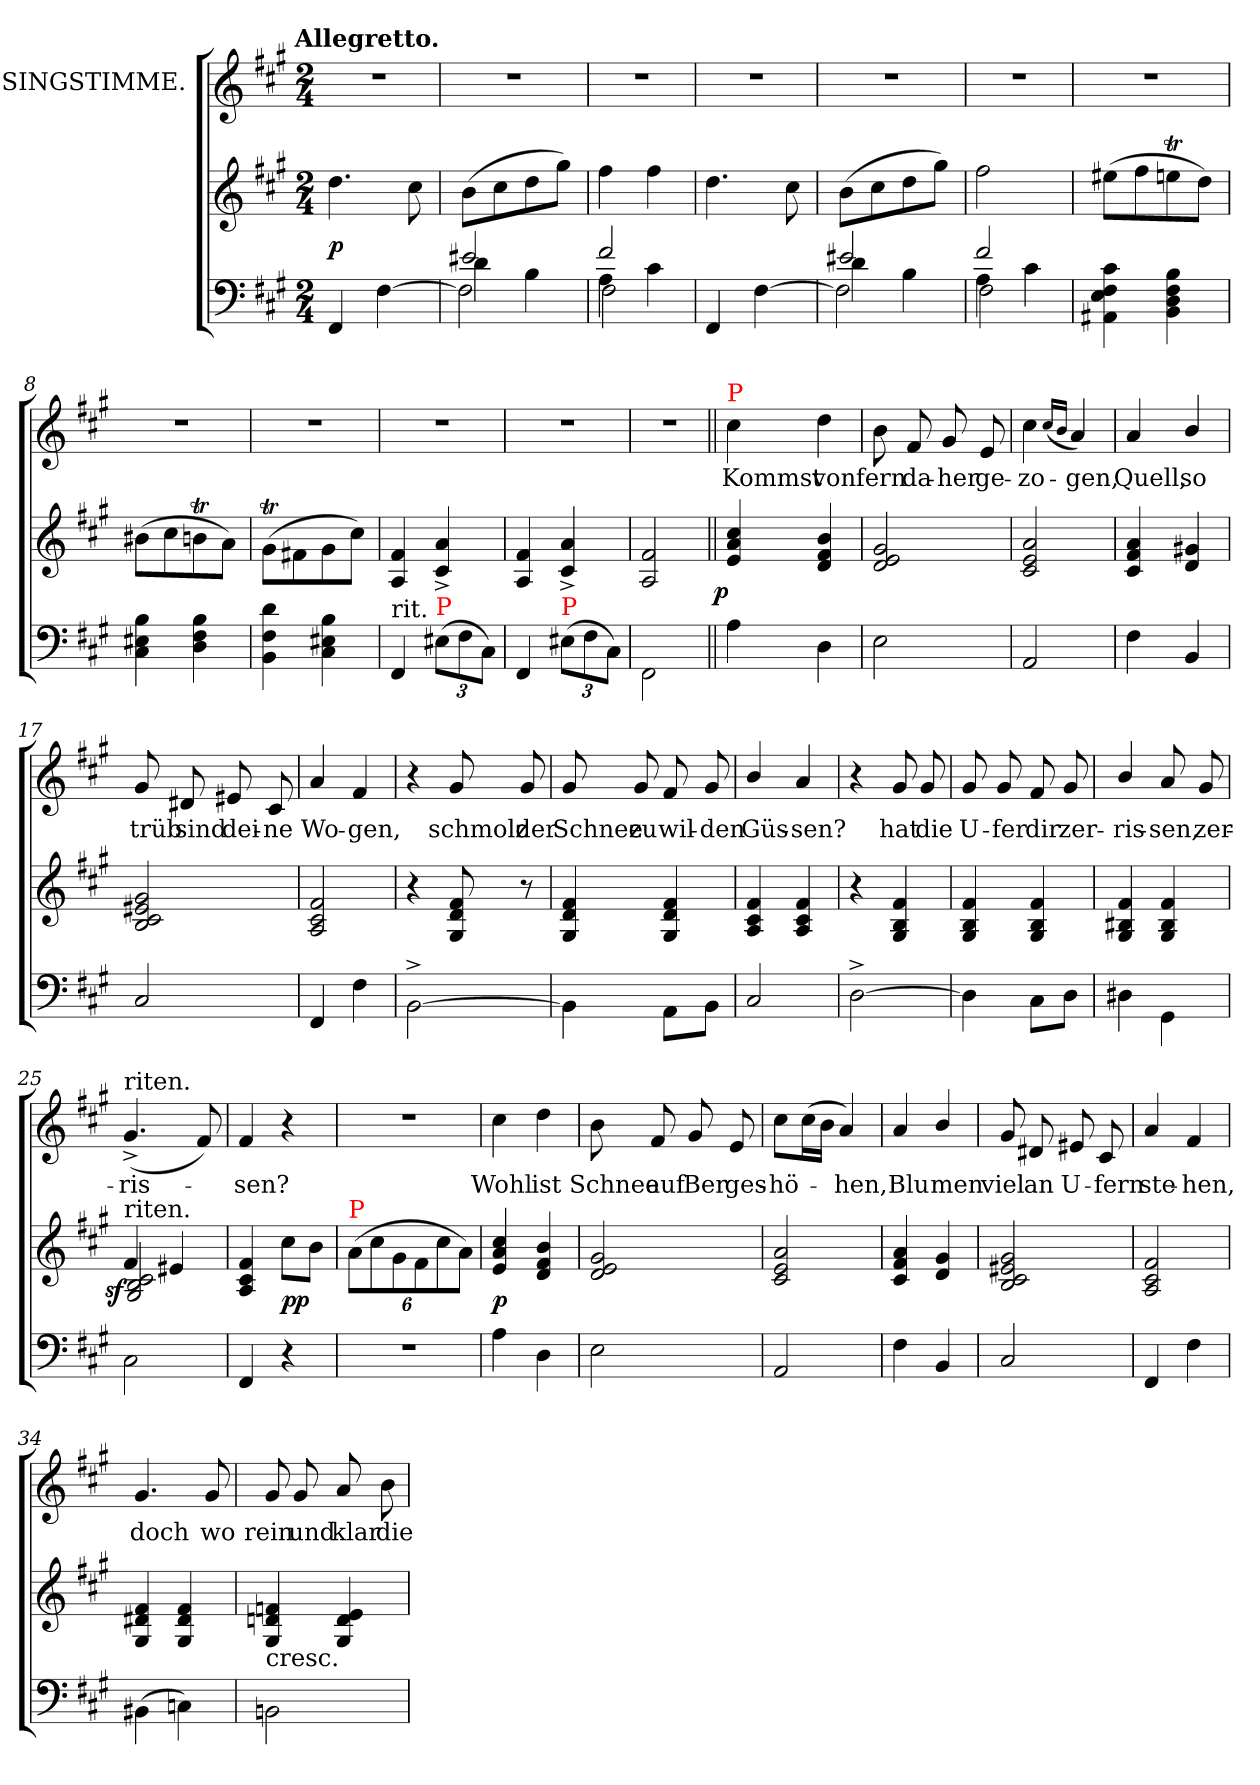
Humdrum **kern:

**kern	**kern	**dynam	**kern	**text
*part2	*part2	*part2	*part1	*part1
*staff3	*staff2	*staff2/3	*staff1	*staff1
*	*	*	*I"SINGSTIMME.	*
*clefF4	*clefG2	*	*clefG2	*
*k[f#c#g#]	*k[f#c#g#]	*	*k[f#c#g#]	*
*f#:	*f#:	*	*f#:	*
!!LO:TX:omd:t=Allegretto.
*M2/4	*M2/4	*	*M2/4	*
*MM116	*MM116	*	*MM116	*
=1	=1	=1	=1	=1
4FF#	4.dd	p	2rdd	.
[4F#	.	.	.	.
.	8cc#	.	.	.
=2	=2	=2	=2	=2
*^	*	*	*	*
*	*^	*	*	*	*
2e#X	4d	2F#\]	(>8bL	.	2rdd	.
.	.	.	8cc#	.	.	.
.	4B	.	8dd	.	.	.
.	.	.	8gg#J)	.	.	.
=3	=3	=3	=3	=3	=3	=3
2f#	4A	2F#\	4ff#	.	2rdd	.
.	4c#	.	4ff#	.	.	.
*v	*v	*v	*	*	*	*
=4	=4	=4	=4	=4
4FF#	4.dd	.	2rdd	.
[4F#	.	.	.	.
.	8cc#	.	.	.
=5	=5	=5	=5	=5
*^	*	*	*	*
*	*^	*	*	*	*
2e#X	4d	2F#\]	(>8bL	.	2rdd	.
.	.	.	8cc#	.	.	.
.	4B	.	8dd	.	.	.
.	.	.	8gg#J)	.	.	.
=6	=6	=6	=6	=6	=6	=6
2f#	4A	2F#\	2ff#	.	2rdd	.
.	4c#	.	.	.	.	.
*	*v	*v	*	*	*	*
=7	=7	=7	=7	=7	=7
!LO:TX:a:t=rubato.	!	!	!	!	!
*v	*v	*	*	*	*
4c# 4F# 4E 4AA#X	(>8ee#XL	.	2rdd	.
.	8ff#	.	.	.
4B 4D 4F# 4BB	8eenT	.	.	.
.	8ddJ)	.	.	.
=8	=8	=8	=8	=8
4B 4E#X 4C#	(>8b#XL	.	2rdd	.
.	8cc#	.	.	.
4B 4F# 4D	8bnT	.	.	.
.	8aJ)	.	.	.
=9	=9	=9	=9	=9
4d 4F# 4BB	(>8g#t\L	.	2rdd	.
.	8f#X\	.	.	.
4B 4E#X 4C#	8g#\	.	.	.
.	8cc#\J)	.	.	.
=10	=10	=10	=10	=10
!LO:TX:a:t=rit.	!	!	!	!
4FF#	4f# 4A	.	2rdd	.
*Xbrackettup	*	*	*	*
!LO:TX:a:color=red:t=P	!	!	!	!
(>12E#XL	4a^> 4c#^>	.	.	.
12F#	.	.	.	.
12C#J)	.	.	.	.
=11	=11	=11	=11	=11
4FF#	4f# 4A	.	2rdd	.
!LO:TX:a:color=red:t=P	!	!	!	!
(>12E#XL	4a^> 4c#^>	.	.	.
12F#	.	.	.	.
12C#J)	.	.	.	.
=12	=12	=12	=12	=12
2FF#\	2f#/ 2A/	.	2rdd	.
=13||	=13||	=13||	=13||	=13||
!	!	!	!LO:TX:a:color=red:t=P	!
!	!	!LO:DY:rj	!	!
4A	4cc# 4a 4e	p	4cc#	Kommst
4D	4b 4f# 4d	.	4dd	von
=14	=14	=14	=14	=14
2E	2g# 2e 2d	.	8b	fern
.	.	.	8f#	da-
.	.	.	8g#	-her
.	.	.	8e	ge-
=15	=15	=15	=15	=15
2AA	2a 2e 2c#	.	4cc#	-zo-
.	.	.	(<16qqcc#/LL	.
.	.	.	16qqb/JJ	.
.	.	.	4a)	-gen,
=16	=16	=16	=16	=16
4F#	4a 4f# 4c#	.	4a	Quell,
4BB	4g#X 4d	.	4b/	so
=17	=17	=17	=17	=17
2C#	2g# 2e#X 2c# 2B	.	8g#	trüb
.	.	.	8d#X	sind
.	.	.	8e#X	dei-
.	.	.	8c#	-ne
=18	=18	=18	=18	=18
4FF#	2f# 2c# 2A	.	4a	Wo-
4F#	.	.	4f#	-gen,
=19	=19	=19	=19	=19
[2BB^>\	4r	.	4r	.
.	8f#/ 8d/ 8G#/	.	8g#	schmolz
.	8r	.	8g#	der
=20	=20	=20	=20	=20
4BB\]	4f#/ 4d/ 4G#/	.	8g#	Schnee
.	.	.	8g#	zu
8AA\L	4f#/ 4d/ 4G#/	.	8f#	wil-
8BB\J	.	.	8g#	-den
=21	=21	=21	=21	=21
2C#	4f# 4c# 4A	.	4b/	Güs-
.	4f# 4c# 4A	.	4a	-sen?
=22	=22	=22	=22	=22
[2D^>\	4r	.	4r	.
.	4f#/ 4B/ 4G#/	.	8g#	hat
.	.	.	8g#	die
=23	=23	=23	=23	=23
4D\]	4f#/ 4B/ 4G#/	.	8g#	U-
.	.	.	8g#	-fer
8C#\L	4f#/ 4B/ 4G#/	.	8f#	dir
8D\J	.	.	8g#	zer-
=24	=24	=24	=24	=24
4D#X\	4f#/ 4B#X/ 4G#/	.	4b/	-ris-
4GG#\	4f#/ 4B#/ 4G#/	.	8a	-sen,
.	.	.	8g#	zer-
=25	=25	=25	=25	=25
*	*^	*	*	*
!	!	!	!	!LO:TX:a:t=riten.	!
!	!LO:TX:a:t=riten.	!	!	!	!
!	!	!	!LO:DY:rj	!	!
2C#\	4f#	2c#/ 2B/ 2G#/	sf	(<4.g#^>	-ris-
.	4e#X	.	.	.	.
.	.	.	.	8f#)	.
*	*v	*v	*	*	*
=26	=26	=26	=26	=26
4FF#	4f# 4c# 4A	.	4f#	sen?
4r	8cc#\L	pp	4r	.
.	8bJ	.	.	.
=27	=27	=27	=27	=27
*	*Xbrackettup	*	*	*
!	!LO:TX:a:color=red:t=P	!	!	!
2rF	(>12a\L	.	2rdd	.
.	12cc#\	.	.	.
.	12g#\	.	.	.
.	12f#\	.	.	.
.	12cc#\	.	.	.
.	12a\J)	.	.	.
=28	=28	=28	=28	=28
4A	4cc# 4a 4e	p	4cc#	Wohl
4D	4b 4f# 4d	.	4dd	ist
=29	=29	=29	=29	=29
2E	2g# 2e 2d	.	8b	Schnee
.	.	.	8f#	auf
.	.	.	8g#	Ber
.	.	.	8e	ges-
=30	=30	=30	=30	=30
2AA	2a 2e 2c#	.	8cc#L	-hö-
.	.	.	(>16cc#L	.
.	.	.	16bJJ	.
.	.	.	4a)	-hen,
=31	=31	=31	=31	=31
4F#	4a 4f# 4c#	.	4a/	Blu
4BB	4g# 4d	.	4b/	men
=32	=32	=32	=32	=32
2C#	2g# 2e#X 2c# 2B	.	8g#	viel
.	.	.	8d#X	an
.	.	.	8e#X	U-
.	.	.	8c#	-fern
=33	=33	=33	=33	=33
4FF#	2f# 2c# 2A	.	4a	ste-
4F#	.	.	4f#	-hen,
=34	=34	=34	=34	=34
(<4BB#X\	4f#/ 4d#X/ 4G#/	.	4.g#	doch
4Cn\)	4f#/ 4d#/ 4G#/	.	.	.
.	.	.	8g#	wo
=35	=35	=35	=35	=35
!	!LO:TX:c:t=cresc.	!	!	!
2BBn\	4fn/ 4dn/ 4G#/	.	8g#	rein
.	.	.	8g#	und
.	4e/ 4d/ 4G#/	.	8a	klar
.	.	.	8b	die
=	=	=	=	=
*-	*-	*-	*-	*-
